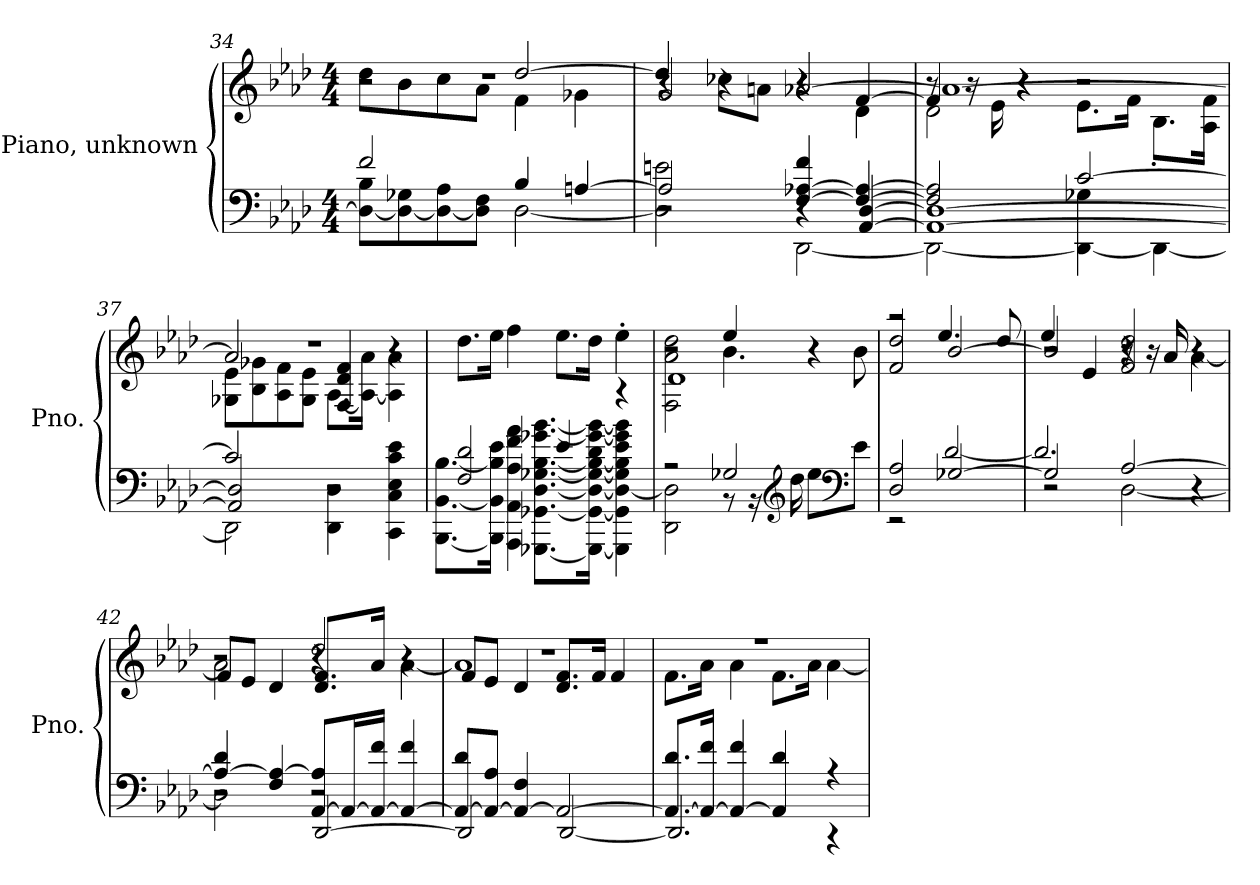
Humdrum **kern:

**kern	**kern
*part1	*part1
*staff2	*staff1
*I"Piano, unknown	*
*I'Pno.	*
*clefF4	*clefG2
*k[b-e-a-d-]	*k[b-e-a-d-]
*M4/4	*M4/4
=34	=34
*^	*^
*	*	*	*^
2f/	8D-\_ 8B-\L	1r	8dd-\L	2r
.	8D-\_ 8G-X\	.	8b-\	.
.	8D-\_ 8A-\	.	8cc\	.
.	8D-\] 8F\J	.	8a-\J	.
4B-/	[2D-\	.	4f\	[2dd-/
[4An/	.	.	4g-X\	.
=35	=35	=35	=35	=35
*	*^	*	*	*
2A/]	2D-\] 2en\	2r	2g/	4r	4dd-/]
.	.	.	.	8cc-X\L	4r
.	.	.	.	8an\J	.
[4F/ [4A-X/ 4f/	[2DD-\	4r	4r	4r	[2a-X/
4F/_ 4A-/_	.	[4AA-/ [4D-/	[4f/	4d-\	.
=36	=36	=36	=36	=36	=36
*	*	*	*	*	*^
2F/] 2A-/]	2DD-\_	1AA-_ 1D-_	4f/]	8r	1a-_	2d-\
.	.	.	.	16r	.	.
.	.	.	.	16e-\	.	.
.	.	.	4r	4r	.	.
[2c/	4DD-\_ 4G-X\	.	2r	8.e-\L	.	2r
.	.	.	.	16f\Jk	.	.
.	4DD-\_	.	.	8.B-'\L	.	.
.	.	.	.	16A-\ 16f\Jk	.	.
*	*	*	*	*	*v	*v
!!LO:LB:g=z
=37	=37	=37	=37	=37	=37
2c/]	2DD-\]	2AA-/] 2D-/]	1r	8G-X\ 8e-\L	2a-/]
.	.	.	.	8B-\ 8g-X\	.
.	.	.	.	8A-\ 8f\	.
.	.	.	.	8G-\ 8e-\J	.
2r	4DD-\ 4D-\	2r	.	[8.A-\L	4F/ 4d-/ 4f/
.	.	.	.	16A-\_ 16a-\Jk	.
.	4CC\ 4C\ 4E-\ 4c\ 4e-\	.	.	4A-\] 4a-\	4r
*	*v	*v	*	*	*
*	*	*v	*v	*v
=38	=38	=38
2F/ 2d-/	[8.BBB-\ [8.BB-\ [8.B-\L	8.dd-\L
.	16BBB-\] 16BB-\] 16B-\] 16e-\Jk	16ee-\Jk
.	4AAA-\ 4AA-\ 4A-\ 4f\ 4a-\	4ff\
4e-/	[8.GGG-X\ [8.GG-X\ [8.D-\ [8.G-X\ [8.B-\ [8.g-X\ [8.b-\L	8.ee-\L
.	16GGG-\_ 16GG-\_ 16D-\_ 16G-\_ 16B-\_ 16d-\ 16g-\_ 16b-\_Jk	16dd-\Jk
4r	4GGG-\] 4GG-\] 4D-\_ 4G-\] 4B-\] 4e-\ 4g-\] 4b-\]	4ee-'\
=39	=39	=39
*	*	*^
*	*	*	*^
2r	2DD-\ 2D-\]	2r	2F\ 2a-\ 2dd-\	1d-
2G-X/	8r	4ee-/	4.b-\	.
.	16r	.	.	.
*clefG2	*	*	*	*
.	16dd-\	.	.	.
.	8ee-\L	4r	.	.
*clefF4	*	*	*	*
.	8e-\J	.	8b-\	.
*	*	*	*v	*v
=40	=40	=40	=40
2D-/ 2A-/	2r	2r	2f/ 2dd-/
[2G-X/	[2d-/	[2b-/	4.ee-/
.	.	.	8dd-/
!!LO:LB:g=z
=41	=41	=41	=41
*	*^	*	*^
2G-/]	2r	2.d-/]	2b-/]	2r	4ee-/
.	.	.	.	.	4e-/
[2A-/	[2D-\	.	2f/ 2dd-/	4r	8r
.	.	.	.	.	16r
.	.	.	.	.	16a-/
.	.	4r	.	[4a-\	4r
=42	=42	=42	=42	=42	=42
4A-/_ 4d-/	2D-\]	2r	2r	2a-\]	8f/L
.	.	.	.	.	8e-/J
4F/ 4A-/_	.	.	.	.	4d-/
[8AA-/ 8A-/]L	2r	[2DD-/	2dd-/	4r	8.d-/ 8.f/L
16AA-/L_	.	.	.	.	.
16AA-/_ 16f/JJ	.	.	.	.	16a-/Jk
4AA-/_ 4f/	.	.	.	[4a-\	4r
*	*v	*v	*	*	*
=43	=43	=43	=43	=43
8AA-/_ 8d-/L	2DD-/]	1r	1a-]	8f/L
8AA-/_ 8A-/J	.	.	.	8e-/J
4AA-/_ 4F/	.	.	.	4d-/
2AA-/_	[2DD-/	.	.	8.d-/ 8.f/L
.	.	.	.	16f/Jk
.	.	.	.	4f/
*	*	*	*v	*v
=44	=44	=44	=44
8.AA-/_ 8.d-/L	2.DD-/]	1r	8.f\L
16AA-/_ 16f/Jk	.	.	16a-\Jk
4AA-/_ 4f/	.	.	4a-\
4AA-/] 4d-/	.	.	8.f\L
.	.	.	16a-\Jk
4r	4r	.	[4a-\
*v	*v	*	*
*	*v	*v
=	=
*-	*-
